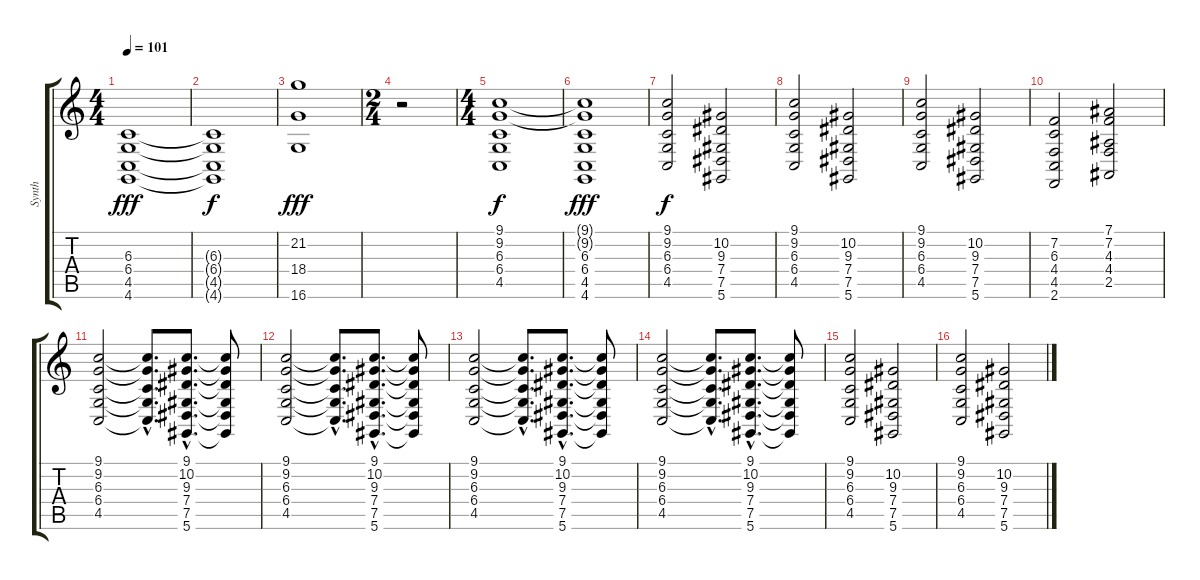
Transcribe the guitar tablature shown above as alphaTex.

\track ("Synth" "Synth") {instrument stringensemble1}
\staff {score tabs}
\tuning (Eb4 Bb3 Gb3 Db3 Ab2 Eb2) {hide}
\ts (4 4)
\tempo 101
\clef g2
\ks c
(6.3 6.4 4.5 4.6).1{dy fff instrument stringensemble1} |
(6.3{t} 6.4{t} 4.5{t} 4.6{t}).1{dy f} |
(21.2 18.4 16.6).1{dy fff} |
\ts (2 4)
r.2 |
\ts (4 4)
(9.1 9.2 6.3 6.4 4.5).1{dy f} |
(9.1{t} 9.2{t} 6.3 6.4 4.5 4.6).1{dy fff} |
(9.1 9.2 6.3 6.4 4.5).2{dy f} (10.2 9.3 7.4 7.5 5.6).2 |
(9.1 9.2 6.3 6.4 4.5).2 (10.2 9.3 7.4 7.5 5.6).2 |
(9.1 9.2 6.3 6.4 4.5).2 (10.2 9.3 7.4 7.5 5.6).2 |
(7.2 6.3 4.4 4.5 2.6).2 (7.1 7.2 4.3 4.4 2.5).2 |
(9.1 9.2 6.3 6.4 4.5).2 (9.1{hac t} 9.2{hac t} 6.3{hac t} 6.4{hac t} 4.5{hac t}).8{d} (9.1{hac} 10.2{hac} 9.3{hac} 7.4{hac} 7.5{hac} 5.6{hac}).8{d} (9.1{t} 10.2{t} 9.3{t} 7.4{t} 7.5{t} 5.6{t}).8 |
(9.1 9.2 6.3 6.4 4.5).2 (9.1{hac t} 9.2{hac t} 6.3{hac t} 6.4{hac t} 4.5{hac t}).8{d} (9.1{hac} 10.2{hac} 9.3{hac} 7.4{hac} 7.5{hac} 5.6{hac}).8{d} (9.1{t} 10.2{t} 9.3{t} 7.4{t} 7.5{t} 5.6{t}).8 |
(9.1 9.2 6.3 6.4 4.5).2 (9.1{hac t} 9.2{hac t} 6.3{hac t} 6.4{hac t} 4.5{hac t}).8{d} (9.1{hac} 10.2{hac} 9.3{hac} 7.4{hac} 7.5{hac} 5.6{hac}).8{d} (9.1{t} 10.2{t} 9.3{t} 7.4{t} 7.5{t} 5.6{t}).8 |
(9.1 9.2 6.3 6.4 4.5).2 (9.1{hac t} 9.2{hac t} 6.3{hac t} 6.4{hac t} 4.5{hac t}).8{d} (9.1{hac} 10.2{hac} 9.3{hac} 7.4{hac} 7.5{hac} 5.6{hac}).8{d} (9.1{t} 10.2{t} 9.3{t} 7.4{t} 7.5{t} 5.6{t}).8 |
(9.1 9.2 6.3 6.4 4.5).2 (10.2 9.3 7.4 7.5 5.6).2 |
(9.1 9.2 6.3 6.4 4.5).2 (10.2 9.3 7.4 7.5 5.6).2
